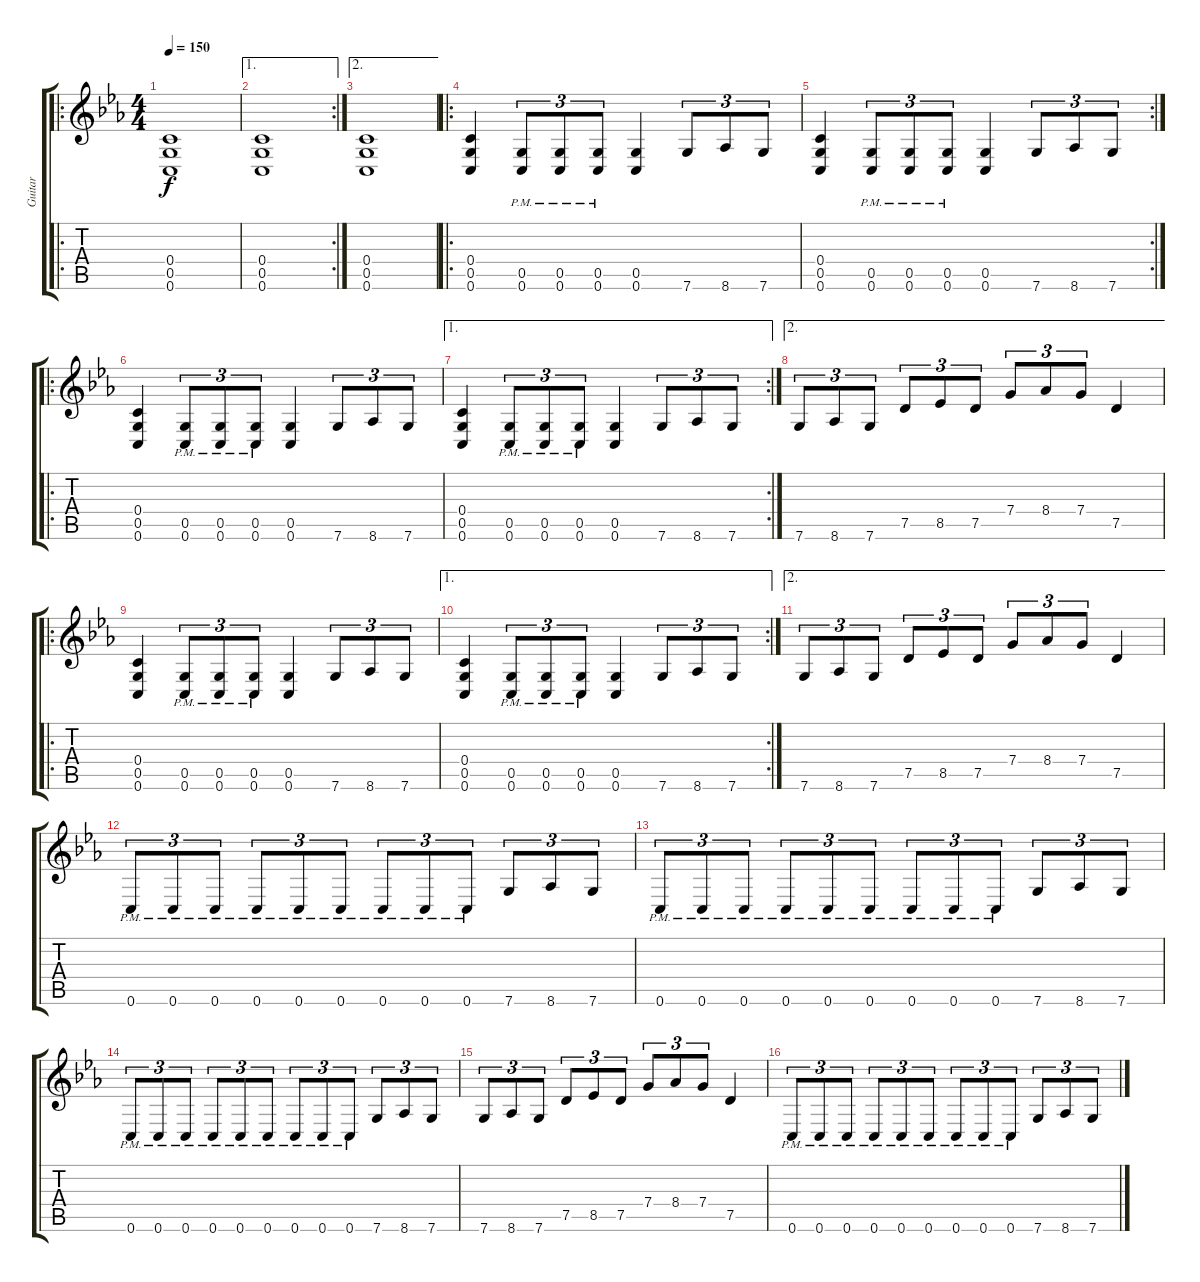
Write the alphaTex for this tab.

\track ("Guitar" "Guitar") {instrument distortionguitar}
\staff {score tabs}
\tuning (D4 A3 F3 C3 G2 C2) {hide}
\ro
\ts (4 4)
\tempo 150
\clef g2
\ks cminor
(0.4 0.5 0.6).1{dy f} |
\ae 1
\rc 2
(0.4 0.5 0.6).1 |
\ae 2
(0.4 0.5 0.6).1 |
\ro
(0.4 0.5 0.6).4 (0.5{pm} 0.6{pm}).8{tu (3 2)} (0.5{pm} 0.6{pm}).8{tu (3 2)} (0.5{pm} 0.6{pm}).8{tu (3 2)} (0.5 0.6).4 7.6.8{tu (3 2)} 8.6.8{tu (3 2)} 7.6.8{tu (3 2)} |
\rc 2
(0.4 0.5 0.6).4 (0.5{pm} 0.6{pm}).8{tu (3 2)} (0.5{pm} 0.6{pm}).8{tu (3 2)} (0.5{pm} 0.6{pm}).8{tu (3 2)} (0.5 0.6).4 7.6.8{tu (3 2)} 8.6.8{tu (3 2)} 7.6.8{tu (3 2)} |
\ro
(0.4 0.5 0.6).4 (0.5{pm} 0.6{pm}).8{tu (3 2)} (0.5{pm} 0.6{pm}).8{tu (3 2)} (0.5{pm} 0.6{pm}).8{tu (3 2)} (0.5 0.6).4 7.6.8{tu (3 2)} 8.6.8{tu (3 2)} 7.6.8{tu (3 2)} |
\ae 1
\rc 2
(0.4 0.5 0.6).4 (0.5{pm} 0.6{pm}).8{tu (3 2)} (0.5{pm} 0.6{pm}).8{tu (3 2)} (0.5{pm} 0.6{pm}).8{tu (3 2)} (0.5 0.6).4 7.6.8{tu (3 2)} 8.6.8{tu (3 2)} 7.6.8{tu (3 2)} |
\ae 2
7.6.8{tu (3 2)} 8.6.8{tu (3 2)} 7.6.8{tu (3 2)} 7.5.8{tu (3 2)} 8.5.8{tu (3 2)} 7.5.8{tu (3 2)} 7.4.8{tu (3 2)} 8.4.8{tu (3 2)} 7.4.8{tu (3 2)} 7.5.4 |
\ro
(0.4 0.5 0.6).4 (0.5{pm} 0.6{pm}).8{tu (3 2)} (0.5{pm} 0.6{pm}).8{tu (3 2)} (0.5{pm} 0.6{pm}).8{tu (3 2)} (0.5 0.6).4 7.6.8{tu (3 2)} 8.6.8{tu (3 2)} 7.6.8{tu (3 2)} |
\ae 1
\rc 2
(0.4 0.5 0.6).4 (0.5{pm} 0.6{pm}).8{tu (3 2)} (0.5{pm} 0.6{pm}).8{tu (3 2)} (0.5{pm} 0.6{pm}).8{tu (3 2)} (0.5 0.6).4 7.6.8{tu (3 2)} 8.6.8{tu (3 2)} 7.6.8{tu (3 2)} |
\ae 2
7.6.8{tu (3 2)} 8.6.8{tu (3 2)} 7.6.8{tu (3 2)} 7.5.8{tu (3 2)} 8.5.8{tu (3 2)} 7.5.8{tu (3 2)} 7.4.8{tu (3 2)} 8.4.8{tu (3 2)} 7.4.8{tu (3 2)} 7.5.4 |
0.6{pm}.8{tu (3 2)} 0.6{pm}.8{tu (3 2)} 0.6{pm}.8{tu (3 2)} 0.6{pm}.8{tu (3 2)} 0.6{pm}.8{tu (3 2)} 0.6{pm}.8{tu (3 2)} 0.6{pm}.8{tu (3 2)} 0.6{pm}.8{tu (3 2)} 0.6{pm}.8{tu (3 2)} 7.6.8{tu (3 2)} 8.6.8{tu (3 2)} 7.6.8{tu (3 2)} |
0.6{pm}.8{tu (3 2)} 0.6{pm}.8{tu (3 2)} 0.6{pm}.8{tu (3 2)} 0.6{pm}.8{tu (3 2)} 0.6{pm}.8{tu (3 2)} 0.6{pm}.8{tu (3 2)} 0.6{pm}.8{tu (3 2)} 0.6{pm}.8{tu (3 2)} 0.6{pm}.8{tu (3 2)} 7.6.8{tu (3 2)} 8.6.8{tu (3 2)} 7.6.8{tu (3 2)} |
0.6{pm}.8{tu (3 2)} 0.6{pm}.8{tu (3 2)} 0.6{pm}.8{tu (3 2)} 0.6{pm}.8{tu (3 2)} 0.6{pm}.8{tu (3 2)} 0.6{pm}.8{tu (3 2)} 0.6{pm}.8{tu (3 2)} 0.6{pm}.8{tu (3 2)} 0.6{pm}.8{tu (3 2)} 7.6.8{tu (3 2)} 8.6.8{tu (3 2)} 7.6.8{tu (3 2)} |
7.6.8{tu (3 2)} 8.6.8{tu (3 2)} 7.6.8{tu (3 2)} 7.5.8{tu (3 2)} 8.5.8{tu (3 2)} 7.5.8{tu (3 2)} 7.4.8{tu (3 2)} 8.4.8{tu (3 2)} 7.4.8{tu (3 2)} 7.5.4 |
0.6{pm}.8{tu (3 2)} 0.6{pm}.8{tu (3 2)} 0.6{pm}.8{tu (3 2)} 0.6{pm}.8{tu (3 2)} 0.6{pm}.8{tu (3 2)} 0.6{pm}.8{tu (3 2)} 0.6{pm}.8{tu (3 2)} 0.6{pm}.8{tu (3 2)} 0.6{pm}.8{tu (3 2)} 7.6.8{tu (3 2)} 8.6.8{tu (3 2)} 7.6.8{tu (3 2)}
